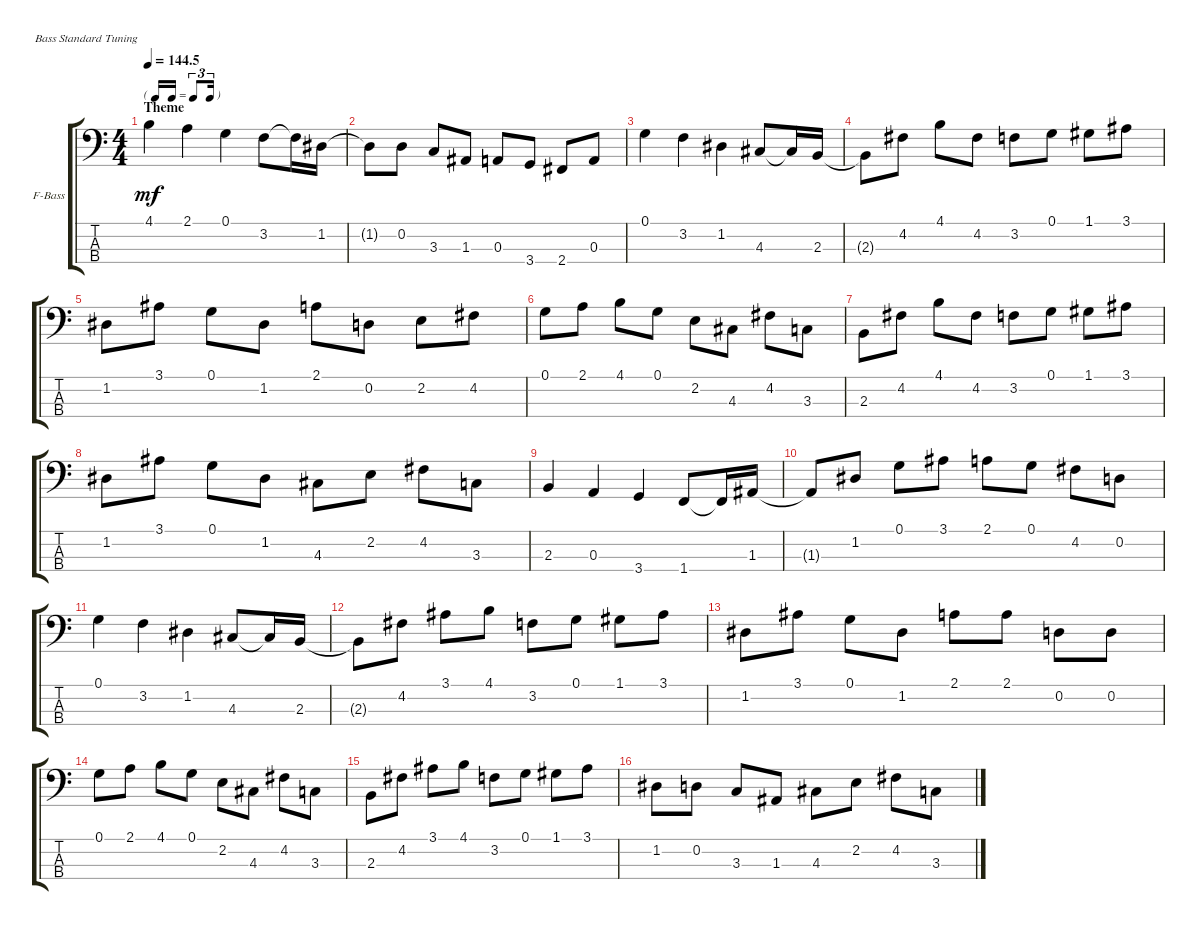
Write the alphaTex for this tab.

\defaultSystemsLayout 4
\bracketExtendMode groupsimilarinstruments
\firstSystemTrackNameOrientation horizontal
\otherSystemsTrackNameOrientation horizontal
\track ("Fretless Bass" "F-Bass") {instrument fretlessbass}
\staff {score tabs}
\tuning (G2 D2 A1 E1)
\ts (4 4)
\tf triplet16th
\section ("" "Theme")
\tempo
144.5
\accidentals auto
\clef f4
\ottava regular
\simile none
\scale
0.386139
\ks c
4.1.4{dy mf instrument fretlessbass} 2.1.4 0.1.4 3.2.8 3.2{t}.16 1.2.16 |
\scale
0.20462 1.2{t}.8 0.2.8 3.3.8 1.3.8 0.3.8 3.4.8 2.4.8 0.3.8 |
\scale
0.20462 0.1.4 3.2.4 1.2.4 4.3.8 4.3{t}.16 2.3.16 |
\scale
0.20462 2.3{t}.8 4.2.8 4.1.8 4.2.8 3.2.8 0.1.8 1.1.8 3.1.8 |
\scale
0.25 1.2.8 3.1.8 0.1.8 1.2.8 2.1.8 0.2.8 2.2.8 4.2.8 |
\scale
0.25 0.1.8 2.1.8 4.1.8 0.1.8 2.2.8 4.3.8 4.2.8 3.3.8 |
\scale
0.25 2.3.8 4.2.8 4.1.8 4.2.8 3.2.8 0.1.8 1.1.8 3.1.8 |
\scale
0.25 1.2.8 3.1.8 0.1.8 1.2.8 4.3.8 2.2.8 4.2.8 3.3.8 |
\scale
0.25 2.3.4 0.3.4 3.4.4 1.4.8 1.4{t}.16 1.3.16 |
\scale
0.25 1.3{t}.8 1.2.8 0.1.8 3.1.8 2.1.8 0.1.8 4.2.8 0.2.8 |
\scale
0.25 0.1.4 3.2.4 1.2.4 4.3.8 4.3{t}.16 2.3.16 |
\scale
0.25 2.3{t}.8 4.2.8 3.1.8 4.1.8 3.2.8 0.1.8 1.1.8 3.1.8 |
\scale
0.25 1.2.8 3.1.8 0.1.8 1.2.8 2.1.8 2.1.8 0.2.8 0.2.8 |
\scale
0.25 0.1.8 2.1.8 4.1.8 0.1.8 2.2.8 4.3.8 4.2.8 3.3.8 |
\scale
0.25 2.3.8 4.2.8 3.1.8 4.1.8 3.2.8 0.1.8 1.1.8 3.1.8 |
\scale
0.25 1.2.8 0.2.8 3.3.8 1.3.8 4.3.8 2.2.8 4.2.8 3.3.8
